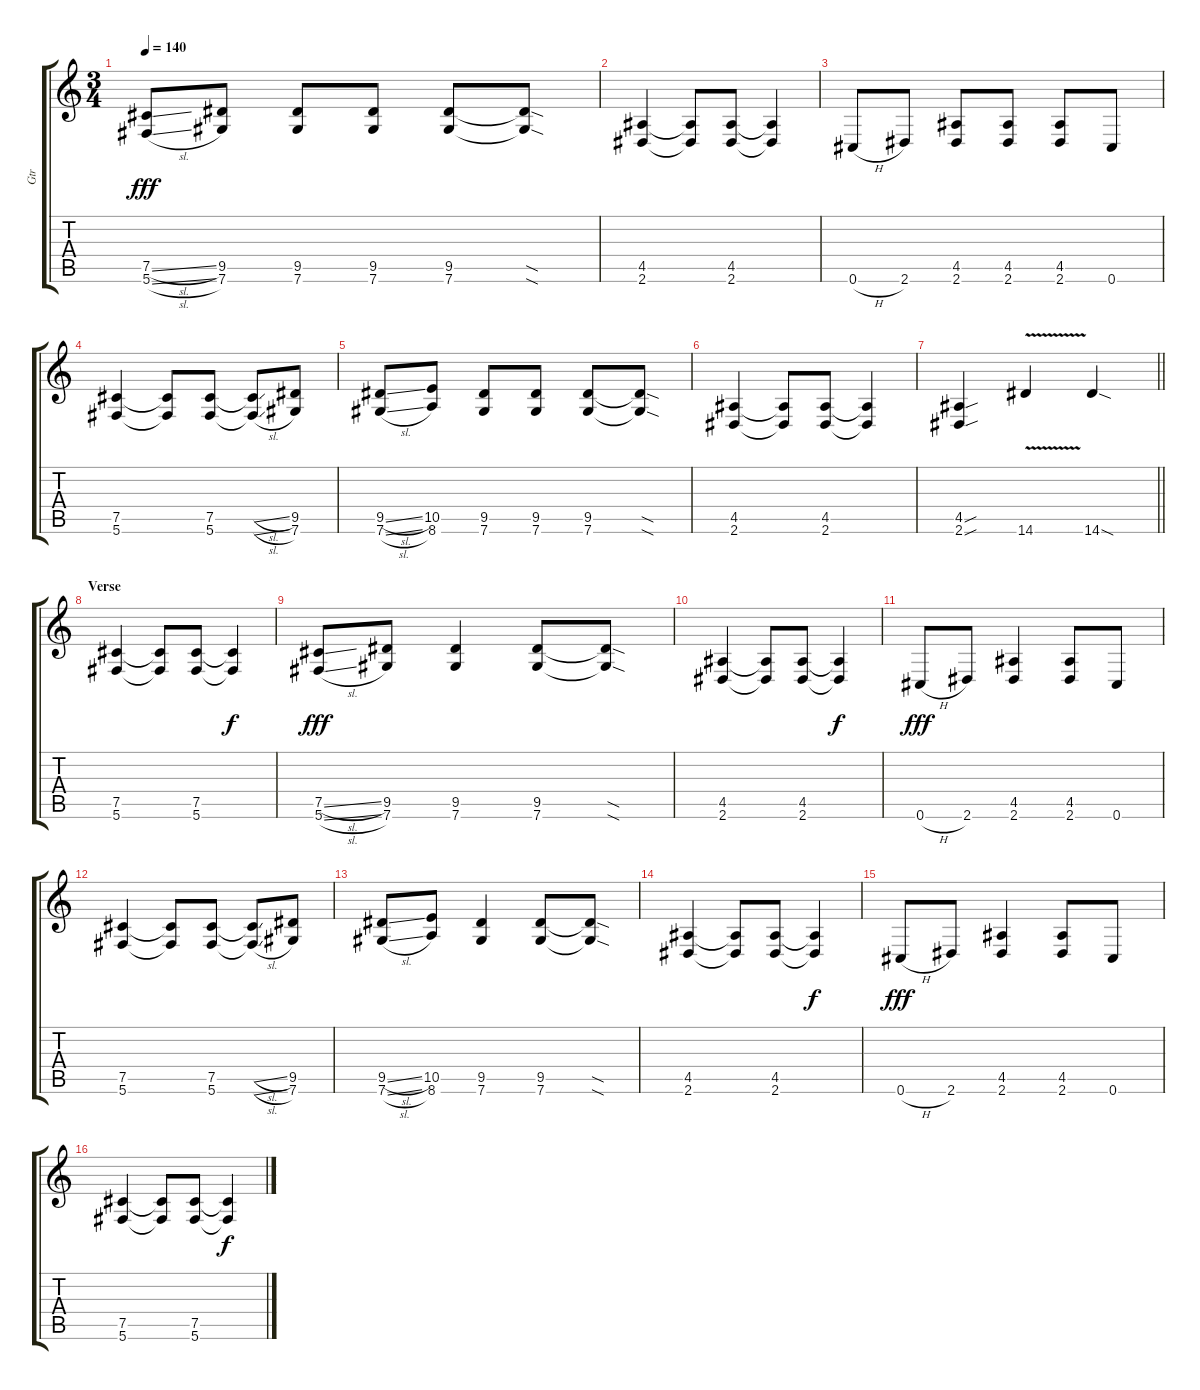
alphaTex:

\track ("Gtr" "Gtr") {instrument distortionguitar}
\staff {score tabs}
\tuning (Db4 Ab3 E3 B2 Gb2 Db2) {hide}
\ts (3 4)
\tempo 140
\clef g2
\ks c
(7.5{sl} 5.6{sl}).8{dy fff} (9.5 7.6).8 (9.5 7.6).8 (9.5 7.6).8 (9.5 7.6).8 (9.5{sod t} 7.6{sod t}).8 |
(4.5 2.6).4 (4.5{t} 2.6{t}).8 (4.5 2.6).8 (4.5{t} 2.6{t}).4 |
0.6{h}.8 2.6.8 (4.5 2.6).8 (4.5 2.6).8 (4.5 2.6).8 0.6.8 |
(7.5 5.6).4 (7.5{t} 5.6{t}).8 (7.5 5.6).8 (7.5{sl t} 5.6{sl t}).8 (9.5 7.6).8 |
(9.5{sl} 7.6{sl}).8 (10.5 8.6).8 (9.5 7.6).8 (9.5 7.6).8 (9.5 7.6).8 (9.5{sod t} 7.6{sod t}).8 |
(4.5 2.6).4 (4.5{t} 2.6{t}).8 (4.5 2.6).8 (4.5{t} 2.6{t}).4 |
\barLineRight lightlight
(4.5{sou} 2.6{sou}).4 14.6{v}.4 14.6{sod}.4 |
\section ("" "Verse")
(7.5 5.6).4 (7.5{t} 5.6{t}).8 (7.5 5.6).8 (7.5{t} 5.6{t}).4{dy f} |
(7.5{sl} 5.6{sl}).8{dy fff} (9.5 7.6).8 (9.5 7.6).4 (9.5 7.6).8 (9.5{sod t} 7.6{sod t}).8 |
(4.5 2.6).4 (4.5{t} 2.6{t}).8 (4.5 2.6).8 (4.5{t} 2.6{t}).4{dy f} |
0.6{h}.8{dy fff} 2.6.8 (4.5 2.6).4 (4.5 2.6).8 0.6.8 |
(7.5 5.6).4 (7.5{t} 5.6{t}).8 (7.5 5.6).8 (7.5{sl t} 5.6{sl t}).8 (9.5 7.6).8 |
(9.5{sl} 7.6{sl}).8 (10.5 8.6).8 (9.5 7.6).4 (9.5 7.6).8 (9.5{sod t} 7.6{sod t}).8 |
(4.5 2.6).4 (4.5{t} 2.6{t}).8 (4.5 2.6).8 (4.5{t} 2.6{t}).4{dy f} |
0.6{h}.8{dy fff} 2.6.8 (4.5 2.6).4 (4.5 2.6).8 0.6.8 |
(7.5 5.6).4 (7.5{t} 5.6{t}).8 (7.5 5.6).8 (7.5{t} 5.6{t}).4{dy f}
